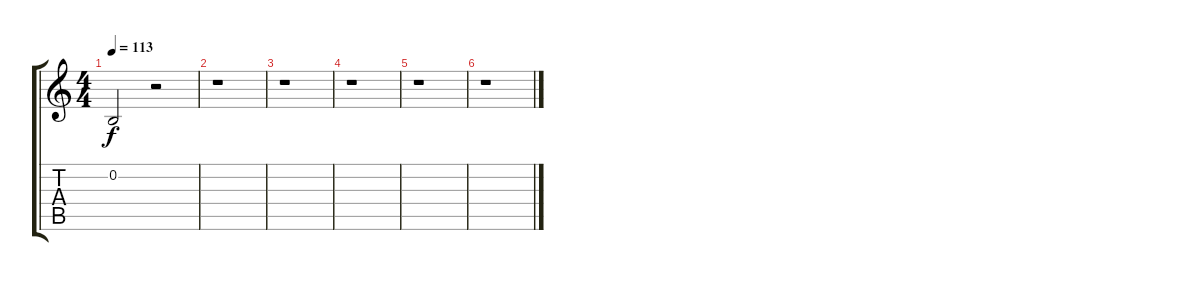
\track "" {instrument lead1square}
\staff {score tabs}
\tuning (E4 B3 G3 D3 A2 E2) {hide}
\ts (4 4)
\tempo 113
\clef g2
\ks c
0.2.2{dy f} r.2 |
r.1 |
r.1 |
r.1 |
r.1 |
r.1
